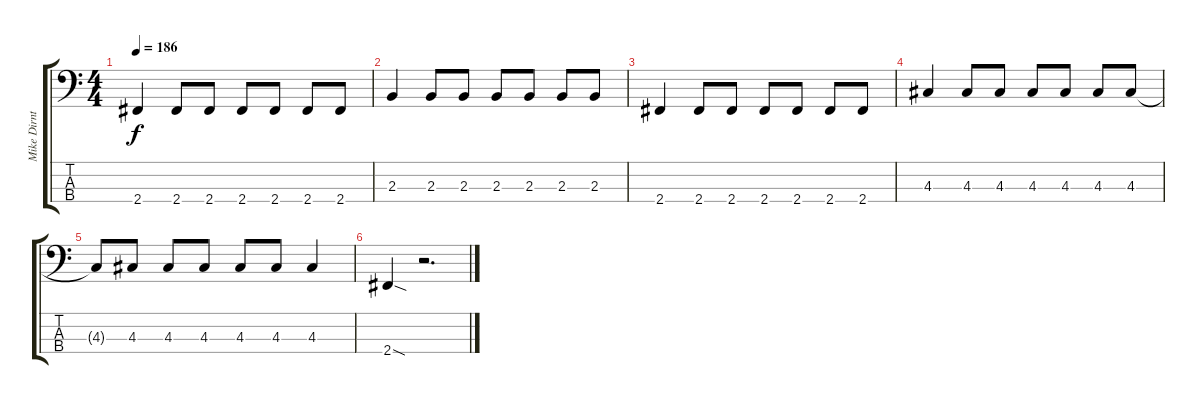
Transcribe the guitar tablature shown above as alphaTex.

\track ("Mike Dirnt" "Mike Dirnt") {instrument electricbasspick}
\staff {score tabs}
\tuning (G2 D2 A1 E1) {hide}
\ts (4 4)
\tempo 186
\clef f4
\ks c
2.4.4{dy f} 2.4.8 2.4.8 2.4.8 2.4.8 2.4.8 2.4.8 |
2.3.4 2.3.8 2.3.8 2.3.8 2.3.8 2.3.8 2.3.8 |
2.4.4 2.4.8 2.4.8 2.4.8 2.4.8 2.4.8 2.4.8 |
4.3.4 4.3.8 4.3.8 4.3.8 4.3.8 4.3.8 4.3.8 |
4.3{t}.8 4.3.8 4.3.8 4.3.8 4.3.8 4.3.8 4.3.4 |
2.4{sod}.4 r.2{d}
